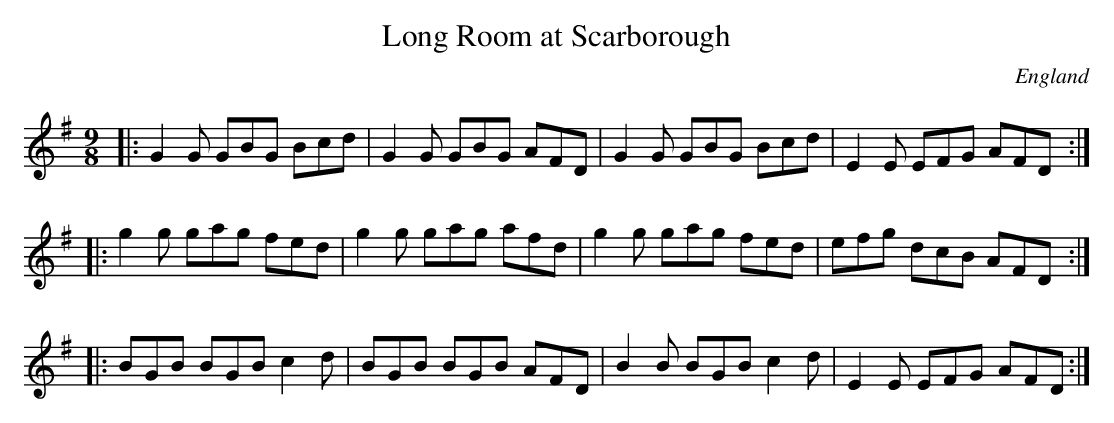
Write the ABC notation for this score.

X:1
T: Long Room at Scarborough
O: England
M: 9/8
L: 1/8
K: G
|: G2G GBG Bcd | G2G GBG AFD | G2G GBG Bcd | E2E EFG AFD :|
|: g2g gag fed | g2g gag  afd | g2g gag fed | efg dcB AFD :|
|: BGB BGB c2d | BGB BGB AFD | B2B BGB c2d | E2E EFG AFD :|
